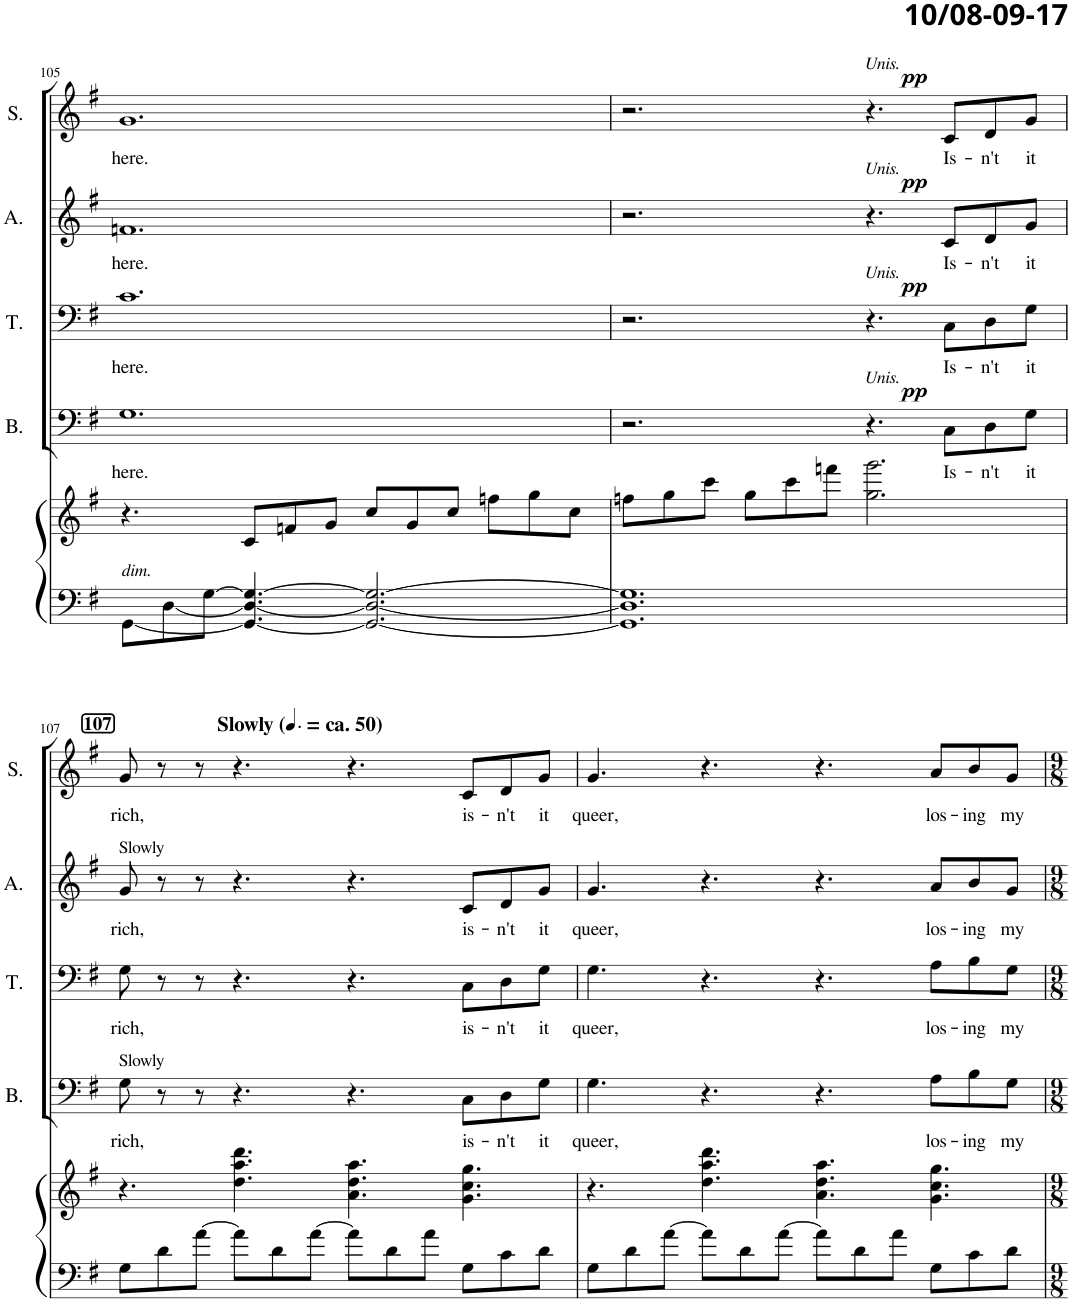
**kern	**kern	**kern	**text	**dynam	**kern	**text	**dynam	**kern	**text	**dynam	**kern	**text	**dynam
*part5	*part5	*part4	*part4	*part4	*part3	*part3	*part3	*part2	*part2	*part2	*part1	*part1	*part1
*staff6	*staff5	*staff4	*staff4	*staff4	*staff3	*staff3	*staff3	*staff2	*staff2	*staff2	*staff1	*staff1	*staff1
*I"Piano	*	*I"Bass	*	*	*I"Tenor	*	*	*I"Alto	*	*	*I"Soprano	*	*
*I'Pno	*	*I'B.	*	*	*I'T.	*	*	*I'A.	*	*	*I'S.	*	*
!!LO:PB:g=z
*clefF4	*clefG2	*clefF4	*	*	*clefF4	*	*	*clefG2	*	*	*clefG2	*	*
*k[f#]	*k[f#]	*k[f#]	*	*	*k[f#]	*	*	*k[f#]	*	*	*k[f#]	*	*
*M12/8	*M12/8	*M12/8	*	*	*M12/8	*	*	*M12/8	*	*	*M12/8	*	*
=105	=105	=105	=105	=105	=105	=105	=105	=105	=105	=105	=105	=105	=105
!LO:TX:a:i:t=dim.	!	!	!	!	!	!	!	!	!	!	!	!	!
!	!	!	!LO:LY:b	!LO:HP:b	!	!LO:LY:b	!LO:HP:b	!	!LO:LY:b	!LO:HP:b	!	!LO:LY:b	!LO:HP:b
[<8GG\L	4.r	1.G	here.	>	1.c	here.	>	1.fn	here.	>	1.g	here.	>
[<8D\	.	.	.	.	.	.	.	.	.	.	.	.	.
[8G\J	.	.	.	.	.	.	.	.	.	.	.	.	.
4.GG/_ 4.D/_ 4.G/_	8c/L	.	.	.	.	.	.	.	.	.	.	.	.
.	8fn/	.	.	.	.	.	.	.	.	.	.	.	.
.	8g/J	.	.	.	.	.	.	.	.	.	.	.	.
2.GG/_ 2.D/_ 2.G/_	8cc/L	.	.	.	.	.	.	.	.	.	.	.	.
.	8g/	.	.	.	.	.	.	.	.	.	.	.	.
.	8cc/J	.	.	.	.	.	.	.	.	.	.	.	.
.	8ffn\L	.	.	.	.	.	.	.	.	.	.	.	.
.	8gg\	.	.	.	.	.	.	.	.	.	.	.	.
.	8cc\J	.	.	.	.	.	.	.	.	.	.	.	.
.	.	.	.	]	.	.	]	.	.	]	.	.	]
=106	=106	=106	=106	=106	=106	=106	=106	=106	=106	=106	=106	=106	=106
1.GG] 1.D] 1.G]	8ffn\L	2.r	.	.	2.r	.	.	2.r	.	.	2.r	.	.
.	8gg\	.	.	.	.	.	.	.	.	.	.	.	.
.	8ccc\J	.	.	.	.	.	.	.	.	.	.	.	.
.	8gg\L	.	.	.	.	.	.	.	.	.	.	.	.
.	8ccc\	.	.	.	.	.	.	.	.	.	.	.	.
.	8fffn\J	.	.	.	.	.	.	.	.	.	.	.	.
!	!	!	!	!	!	!	!	!	!	!	!LO:TX:a:i:t=Unis.	!	!
!	!	!	!	!	!	!	!	!LO:TX:a:i:t=Unis.	!	!	!	!	!
!	!	!	!	!	!LO:TX:a:i:t=Unis.	!	!	!	!	!	!	!	!
!	!	!LO:TX:a:i:t=Unis.	!	!	!	!	!	!	!	!	!	!	!
.	2.gg\ 2.ggg\	4.r	.	.	4.r	.	.	4.r	.	.	4.r	.	.
!	!	!	!LO:LY:b	!LO:DY:a	!	!LO:LY:b	!LO:DY:a	!	!LO:LY:b	!LO:DY:a	!	!LO:LY:b	!LO:DY:a
.	.	8C\L	Is-	pp	8C\L	Is-	pp	8c/L	Is-	pp	8c/L	Is-	pp
!	!	!	!LO:LY:b	!	!	!LO:LY:b	!	!	!LO:LY:b	!	!	!LO:LY:b	!
.	.	8D\	-n't	.	8D\	-n't	.	8d/	-n't	.	8d/	-n't	.
!	!	!	!LO:LY:b	!	!	!LO:LY:b	!	!	!LO:LY:b	!	!	!LO:LY:b	!
.	.	8G\J	it	.	8G\J	it	.	8g/J	it	.	8g/J	it	.
!!LO:LB:g=z
=107	=107	=107	=107	=107	=107	=107	=107	=107	=107	=107	=107	=107	=107
!	!	!	!	!	!	!	!	!LO:TX:a:t=Slowly	!	!	!	!	!
!	!	!LO:TX:a:t=Slowly	!	!	!	!	!	!	!	!	!	!	!
!	!	!	!LO:LY:b	!	!	!LO:LY:b	!	!	!LO:LY:b	!	!	!LO:LY:b	!
8G\L	4.r	8G\	rich,	.	8G\	rich,	.	8g/	rich,	.	8g/	rich,	.
8d\	.	8r	.	.	8r	.	.	8r	.	.	8r	.	.
[8a\J	.	8r	.	.	8r	.	.	8r	.	.	8r	.	.
8a\L]	4.dd\ 4.aa\ 4.ddd\	4.r	.	.	4.r	.	.	4.r	.	.	4.r	.	.
8d\	.	.	.	.	.	.	.	.	.	.	.	.	.
[8a\J	.	.	.	.	.	.	.	.	.	.	.	.	.
8a\L]	4.a\ 4.dd\ 4.aa\	4.r	.	.	4.r	.	.	4.r	.	.	4.r	.	.
8d\	.	.	.	.	.	.	.	.	.	.	.	.	.
8a\J	.	.	.	.	.	.	.	.	.	.	.	.	.
!	!	!	!LO:LY:b	!	!	!LO:LY:b	!	!	!LO:LY:b	!	!	!LO:LY:b	!
8G\L	4.g\ 4.cc\ 4.gg\	8C\L	is-	.	8C\L	is-	.	8c/L	is-	.	8c/L	is-	.
!	!	!	!LO:LY:b	!	!	!LO:LY:b	!	!	!LO:LY:b	!	!	!LO:LY:b	!
8c\	.	8D\	-n't	.	8D\	-n't	.	8d/	-n't	.	8d/	-n't	.
!	!	!	!LO:LY:b	!	!	!LO:LY:b	!	!	!LO:LY:b	!	!	!LO:LY:b	!
8d\J	.	8G\J	it	.	8G\J	it	.	8g/J	it	.	8g/J	it	.
=108	=108	=108	=108	=108	=108	=108	=108	=108	=108	=108	=108	=108	=108
!	!	!	!LO:LY:b	!	!	!LO:LY:b	!	!	!LO:LY:b	!	!	!LO:LY:b	!
8G\L	4.r	4.G\	queer,	.	4.G\	queer,	.	4.g/	queer,	.	4.g/	queer,	.
8d\	.	.	.	.	.	.	.	.	.	.	.	.	.
[8a\J	.	.	.	.	.	.	.	.	.	.	.	.	.
8a\L]	4.dd\ 4.aa\ 4.ddd\	4.r	.	.	4.r	.	.	4.r	.	.	4.r	.	.
8d\	.	.	.	.	.	.	.	.	.	.	.	.	.
[8a\J	.	.	.	.	.	.	.	.	.	.	.	.	.
8a\L]	4.a\ 4.dd\ 4.aa\	4.r	.	.	4.r	.	.	4.r	.	.	4.r	.	.
8d\	.	.	.	.	.	.	.	.	.	.	.	.	.
8a\J	.	.	.	.	.	.	.	.	.	.	.	.	.
!	!	!	!LO:LY:b	!	!	!LO:LY:b	!	!	!LO:LY:b	!	!	!LO:LY:b	!
8G\L	4.g\ 4.cc\ 4.gg\	8A\L	los-	.	8A\L	los-	.	8a/L	los-	.	8a/L	los-	.
!	!	!	!LO:LY:b	!	!	!LO:LY:b	!	!	!LO:LY:b	!	!	!LO:LY:b	!
8c\	.	8B\	-ing	.	8B\	-ing	.	8b/	-ing	.	8b/	-ing	.
!	!	!	!LO:LY:b	!	!	!LO:LY:b	!	!	!LO:LY:b	!	!	!LO:LY:b	!
8d\J	.	8G\J	my	.	8G\J	my	.	8g/J	my	.	8g/J	my	.
=	=	=	=	=	=	=	=	=	=	=	=	=	=
*-	*-	*-	*-	*-	*-	*-	*-	*-	*-	*-	*-	*-	*-
